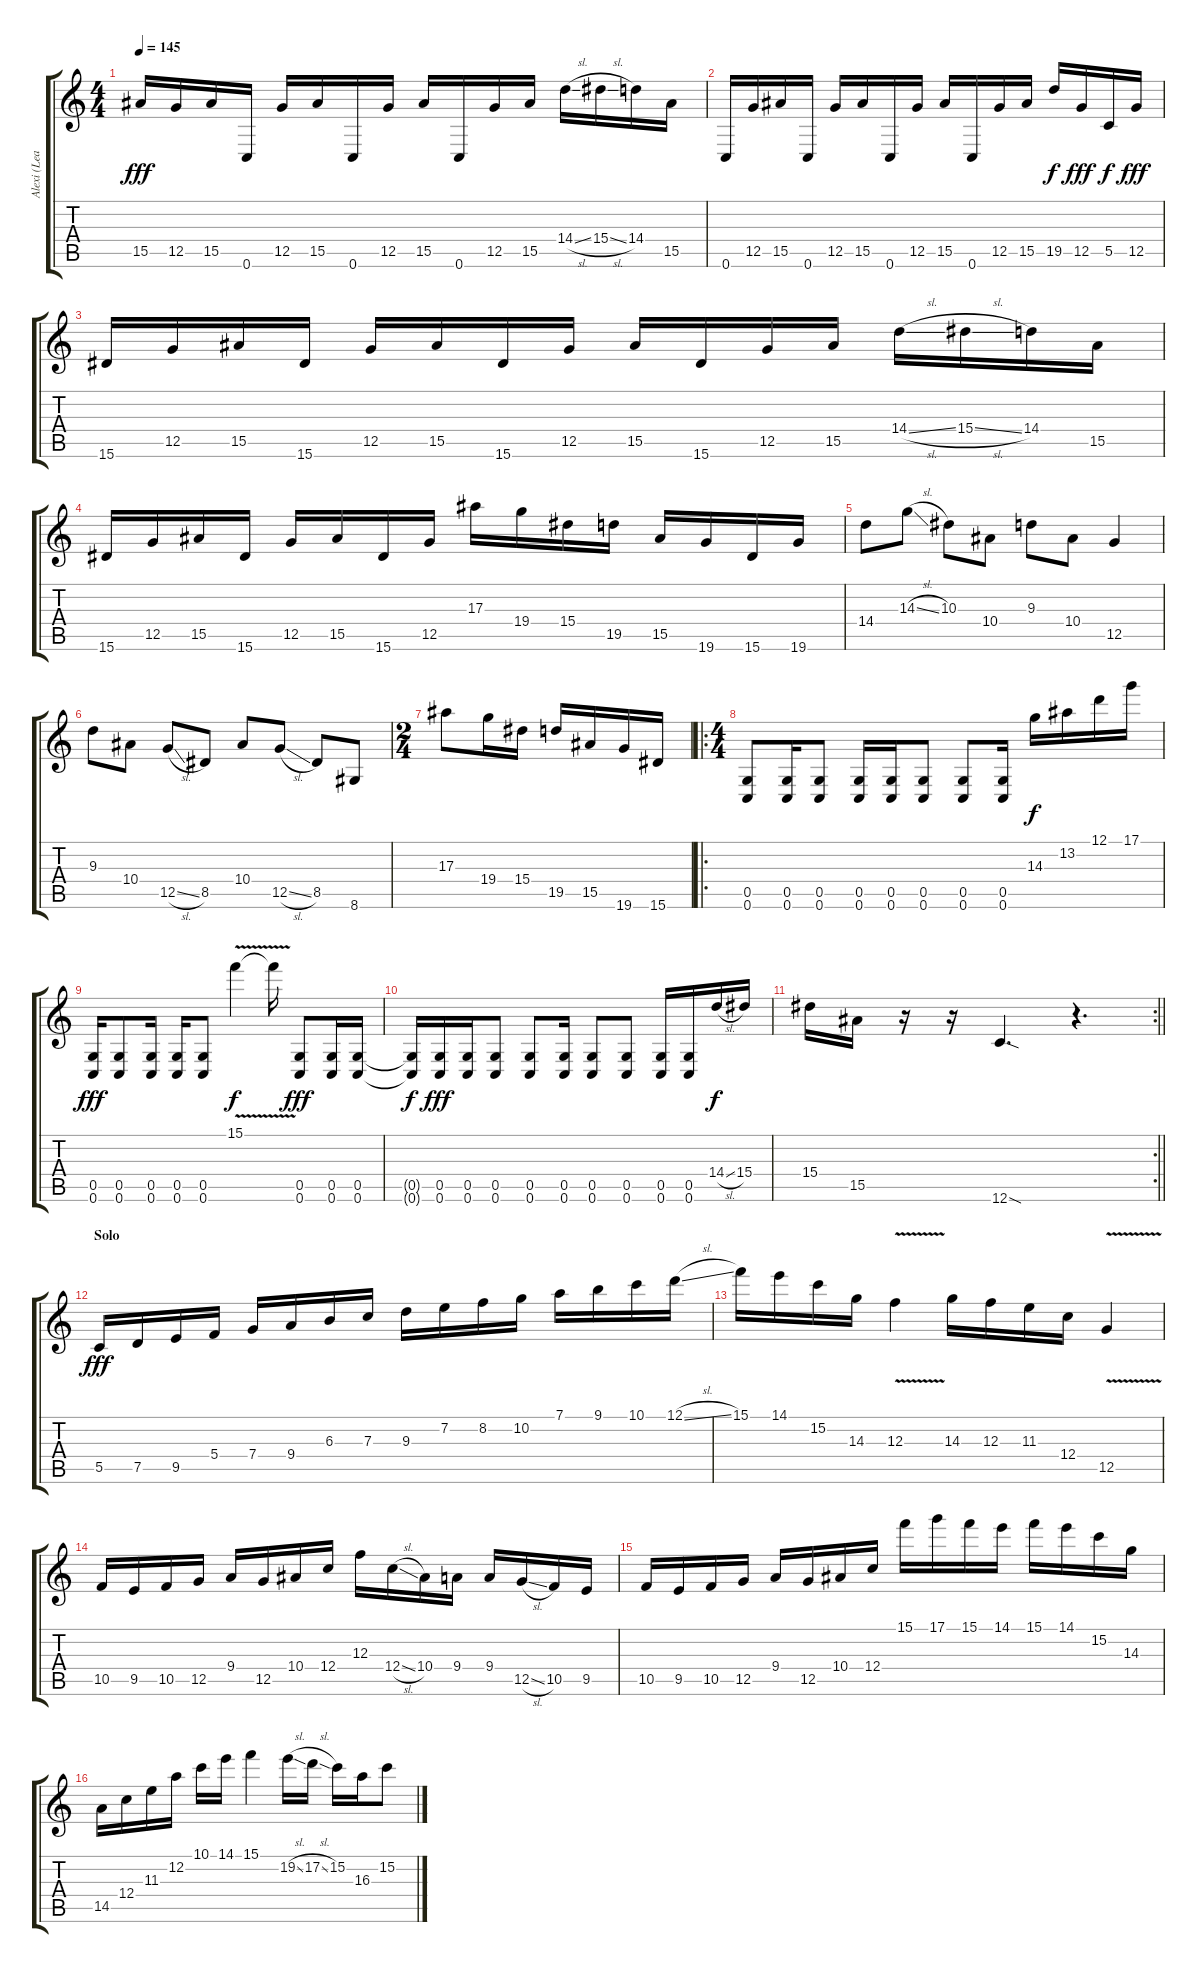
\track ("Alexi (Lead + Rhythm)" "Alexi (Lea") {instrument overdrivenguitar}
\staff {score tabs}
\tuning (D4 A3 F3 C3 G2 C2) {hide}
\ts (4 4)
\tempo 145
\clef g2
\ks c
15.5.16{dy fff} 12.5.16 15.5.16 0.6.16 12.5.16 15.5.16 0.6.16 12.5.16 15.5.16 0.6.16 12.5.16 15.5.16 14.4{sl}.16 15.4{sl}.16 14.4.16 15.5.16 |
0.6.16 12.5.16 15.5.16 0.6.16 12.5.16 15.5.16 0.6.16 12.5.16 15.5.16 0.6.16 12.5.16 15.5.16 19.5.16{dy f} 12.5.16{dy fff} 5.5.16{dy f} 12.5.16{dy fff} |
15.6.16 12.5.16 15.5.16 15.6.16 12.5.16 15.5.16 15.6.16 12.5.16 15.5.16 15.6.16 12.5.16 15.5.16 14.4{sl}.16 15.4{sl}.16 14.4.16 15.5.16 |
15.6.16 12.5.16 15.5.16 15.6.16 12.5.16 15.5.16 15.6.16 12.5.16 17.3.16 19.4.16 15.4.16 19.5.16 15.5.16 19.6.16 15.6.16 19.6.16 |
14.4.8{balance 16} 14.3{sl}.8 10.3.8 10.4.8 9.3.8 10.4.8 12.5.4 |
9.3.8 10.4.8 12.5{sl}.8 8.5.8 10.4.8 12.5{sl}.8 8.5.8 8.6.8 |
\ts (2 4)
17.3.8 19.4.16 15.4.16 19.5.16 15.5.16 19.6.16 15.6.16 |
\ro
\ts (4 4)
(0.5 0.6).8 (0.5 0.6).16 (0.5 0.6).8 (0.5 0.6).16 (0.5 0.6).16 (0.5 0.6).8 (0.5 0.6).8 (0.5 0.6).16 14.3.16{dy f} 13.2.16 12.1.16 17.1.16 |
(0.5 0.6).16{dy fff} (0.5 0.6).8 (0.5 0.6).16 (0.5 0.6).16 (0.5 0.6).8 15.1{v}.4{dy f} 15.1{t}.16 (0.5 0.6).8{dy fff} (0.5 0.6).16 (0.5 0.6).16 |
(0.5{t} 0.6{t}).16{dy f} (0.5 0.6).16{dy fff} (0.5 0.6).16 (0.5 0.6).8 (0.5 0.6).8 (0.5 0.6).16 (0.5 0.6).8 (0.5 0.6).8 (0.5 0.6).16 (0.5 0.6).16 14.4{sl}.16{dy f} 15.4.16 |
\rc 2
\barLineRight lightlight
15.4.16 15.5.16 r.16 r.16 12.6{sod}.4{d} r.4{d} |
\section ("" "Solo")
5.5.16{dy fff balance 8} 7.5.16 9.5.16 5.4.16 7.4.16 9.4.16 6.3.16 7.3.16 9.3.16 7.2.16 8.2.16 10.2.16 7.1.16 9.1.16 10.1.16 12.1{sl}.16 |
15.1.16 14.1.16 15.2.16 14.3.16 12.3{v}.4 14.3.16 12.3.16 11.3.16 12.4.16 12.5{v}.4 |
10.5.16 9.5.16 10.5.16 12.5.16 9.4.16 12.5.16 10.4.16 12.4.16 12.3.16 12.4{sl}.16 10.4.16 9.4.16 9.4.16 12.5{sl}.16 10.5.16 9.5.16 |
10.5.16 9.5.16 10.5.16 12.5.16 9.4.16 12.5.16 10.4.16 12.4.16 15.1.16 17.1.16 15.1.16 14.1.16 15.1.16 14.1.16 15.2.16 14.3.16 |
14.5.16 12.4.16 11.3.16 12.2.16 10.1.16 14.1.16 15.1.4 19.2{sl}.16 17.2{sl}.16 15.2.16 16.3.16 15.2.8
